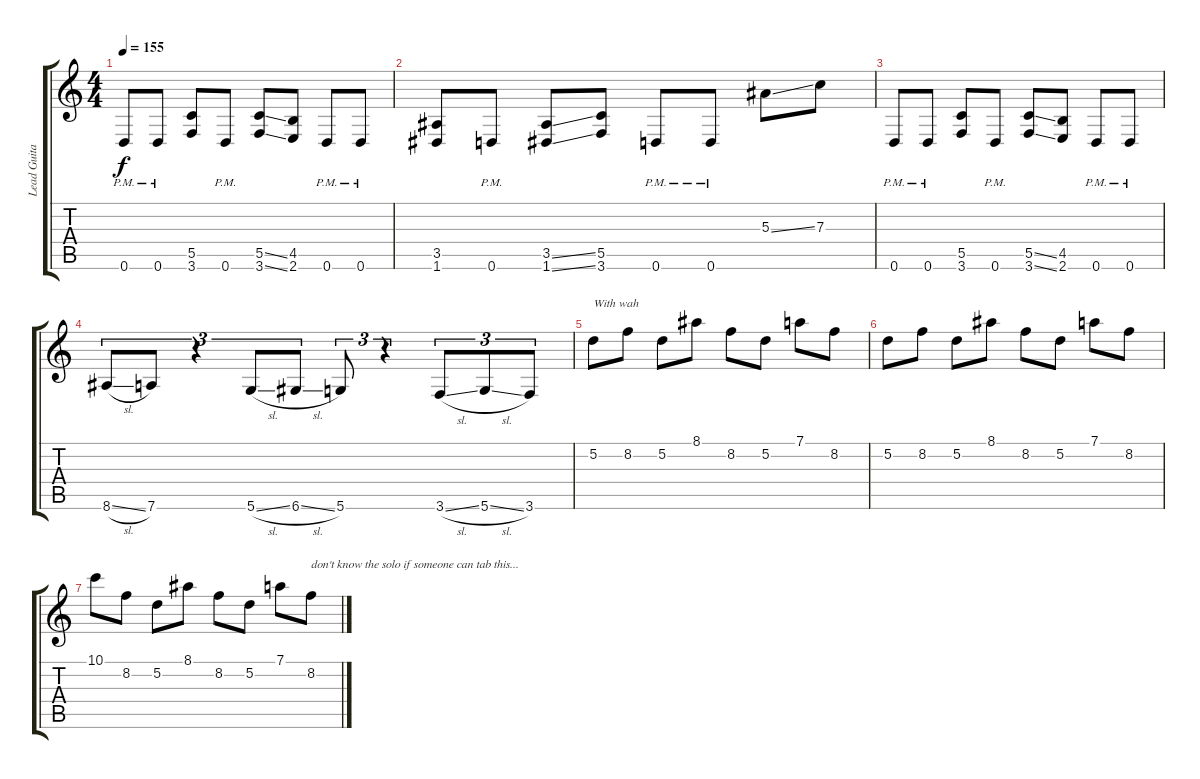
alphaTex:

\track ("Lead Guitar (Sami Yli-Sirnio)" "Lead Guita") {instrument distortionguitar}
\staff {score tabs}
\tuning (D4 A3 F3 C3 G2 D2) {hide}
\ts (4 4)
\tempo 155
\clef g2
\ks c
0.6{pm}.8{dy f} 0.6{pm}.8 (5.5 3.6).8 0.6{pm}.8 (5.5{ss} 3.6{ss}).8 (4.5 2.6).8 0.6{pm}.8 0.6{pm}.8 |
(3.5 1.6).8 0.6{pm}.8 (3.5{ss} 1.6{ss}).8 (5.5 3.6).8 0.6{pm}.8 0.6{pm}.8 5.3{ss}.8 7.3.8 |
0.6{pm}.8 0.6{pm}.8 (5.5 3.6).8 0.6{pm}.8 (5.5{ss} 3.6{ss}).8 (4.5 2.6).8 0.6{pm}.8 0.6{pm}.8 |
8.6{sl}.8{tu (3 2)} 7.6.8{tu (3 2)} r.4{tu (3 2)} 5.6{sl}.8{tu (3 2)} 6.6{sl}.8{tu (3 2)} 5.6.8{tu (3 2)} r.4{tu (3 2)} 3.6{sl}.8{tu (3 2)} 5.6{sl}.8{tu (3 2)} 3.6.8{tu (3 2)} |
5.2.8{txt "With wah"} 8.2.8 5.2.8 8.1.8 8.2.8 5.2.8 7.1.8 8.2.8 |
5.2.8 8.2.8 5.2.8 8.1.8 8.2.8 5.2.8 7.1.8 8.2.8 |
10.1.8 8.2.8 5.2.8 8.1.8 8.2.8 5.2.8 7.1.8 8.2.8{txt "don't know the solo if someone can tab this..."}
